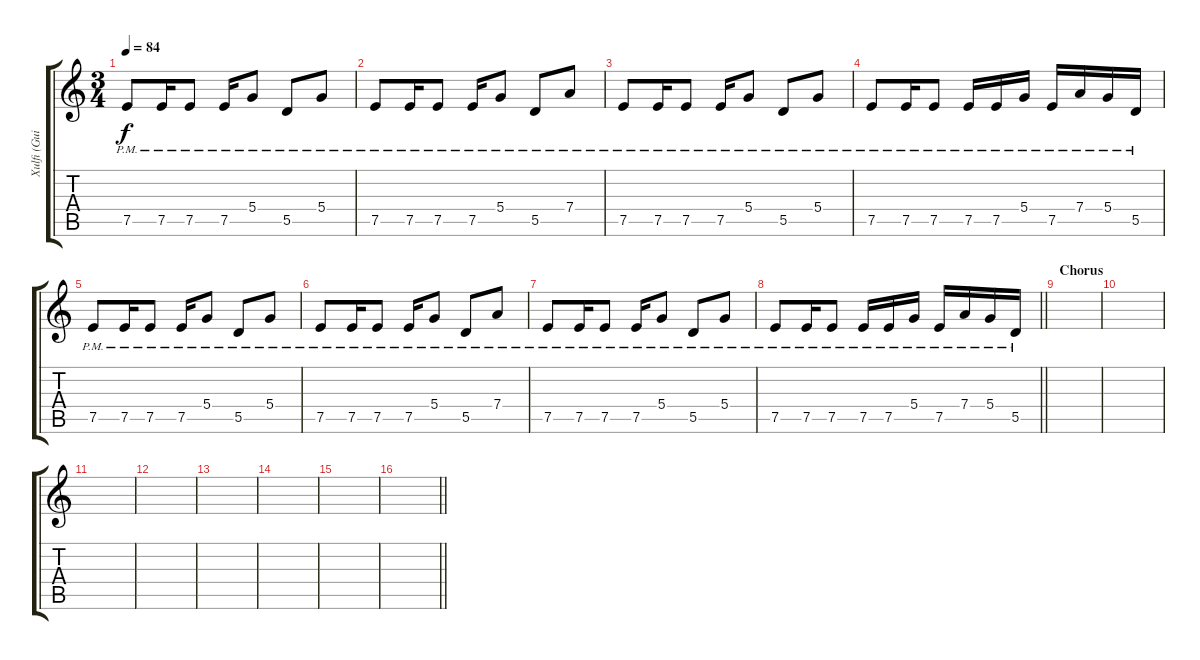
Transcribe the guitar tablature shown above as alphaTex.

\track ("Xulfi (Guitar 2)" "Xulfi (Gui") {instrument overdrivenguitar}
\staff {score tabs}
\tuning (E4 B3 G3 D3 A2 D2) {hide}
\ts (3 4)
\tempo 84
\clef g2
\ks c
7.5{pm}.8{dy f} 7.5{pm}.16 7.5{pm}.8 7.5{pm}.16 5.4{pm}.8 5.5{pm}.8 5.4{pm}.8 |
7.5{pm}.8 7.5{pm}.16 7.5{pm}.8 7.5{pm}.16 5.4{pm}.8 5.5{pm}.8 7.4{pm}.8 |
7.5{pm}.8 7.5{pm}.16 7.5{pm}.8 7.5{pm}.16 5.4{pm}.8 5.5{pm}.8 5.4{pm}.8 |
7.5{pm}.8 7.5{pm}.16 7.5{pm}.8 7.5{pm}.16 7.5{pm}.16 5.4{pm}.16 7.5{pm}.16 7.4{pm}.16 5.4{pm}.16 5.5{pm}.16 |
7.5{pm}.8 7.5{pm}.16 7.5{pm}.8 7.5{pm}.16 5.4{pm}.8 5.5{pm}.8 5.4{pm}.8 |
7.5{pm}.8 7.5{pm}.16 7.5{pm}.8 7.5{pm}.16 5.4{pm}.8 5.5{pm}.8 7.4{pm}.8 |
7.5{pm}.8 7.5{pm}.16 7.5{pm}.8 7.5{pm}.16 5.4{pm}.8 5.5{pm}.8 5.4{pm}.8 |
\barLineRight lightlight
7.5{pm}.8 7.5{pm}.16 7.5{pm}.8 7.5{pm}.16 7.5{pm}.16 5.4{pm}.16 7.5{pm}.16 7.4{pm}.16 5.4{pm}.16 5.5{pm}.16 |
\section ("" "Chorus")
|
|
|
|
|
|
|
\barLineRight lightlight
